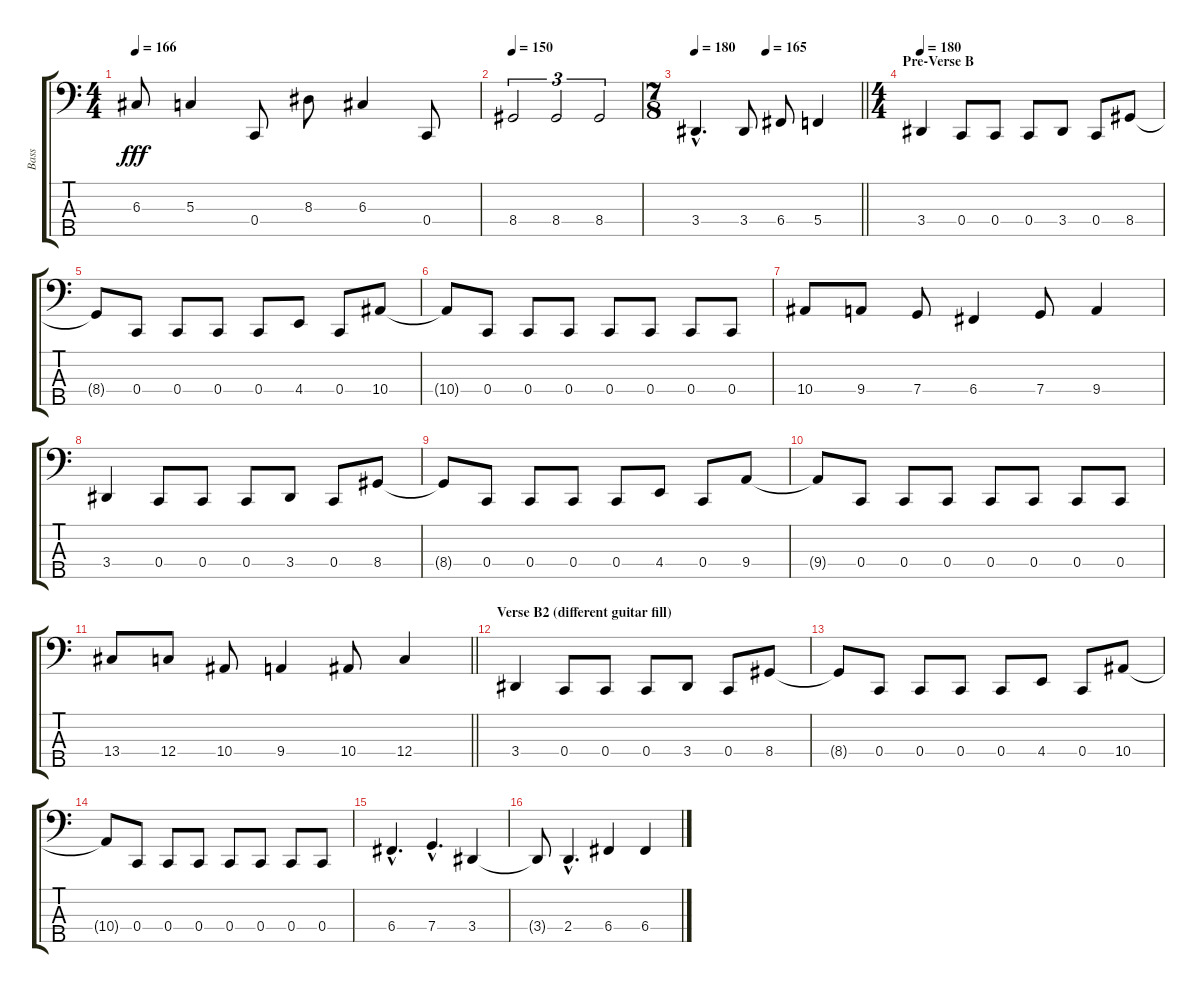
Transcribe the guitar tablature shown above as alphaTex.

\track ("Bass" "Bass") {instrument electricbassfinger}
\staff {score tabs}
\tuning (F2 C2 G1 C1 G0) {hide}
\ts (4 4)
\tempo 166
\clef f4
\ks c
6.3.8{dy fff} 5.3.4 0.4.8 8.3.8 6.3.4 0.4.8 |
\tempo 150
8.4.2{tu (3 2)} 8.4.2{tu (3 2)} 8.4.2{tu (3 2)} |
\ts (7 8)
\tempo 180
\tempo (165 0.42857142857142855)
\barLineRight lightlight
3.4{hac}.4{d} 3.4.8 6.4.8 5.4.4 |
\ts (4 4)
\section ("" "Pre-Verse B")
\tempo 180
3.4.4 0.4.8 0.4.8 0.4.8 3.4.8 0.4.8 8.4.8 |
8.4{t}.8 0.4.8 0.4.8 0.4.8 0.4.8 4.4.8 0.4.8 10.4.8 |
10.4{t}.8 0.4.8 0.4.8 0.4.8 0.4.8 0.4.8 0.4.8 0.4.8 |
10.4.8 9.4.8 7.4.8 6.4.4 7.4.8 9.4.4 |
3.4.4 0.4.8 0.4.8 0.4.8 3.4.8 0.4.8 8.4.8 |
8.4{t}.8 0.4.8 0.4.8 0.4.8 0.4.8 4.4.8 0.4.8 9.4.8 |
9.4{t}.8 0.4.8 0.4.8 0.4.8 0.4.8 0.4.8 0.4.8 0.4.8 |
\barLineRight lightlight
13.4.8 12.4.8 10.4.8 9.4.4 10.4.8 12.4.4 |
\section ("" "Verse B2 (different guitar fill)")
3.4.4 0.4.8 0.4.8 0.4.8 3.4.8 0.4.8 8.4.8 |
8.4{t}.8 0.4.8 0.4.8 0.4.8 0.4.8 4.4.8 0.4.8 10.4.8 |
10.4{t}.8 0.4.8 0.4.8 0.4.8 0.4.8 0.4.8 0.4.8 0.4.8 |
6.4{hac}.4{d} 7.4{hac}.4{d} 3.4.4 |
3.4{t}.8 2.4{hac}.4{d} 6.4.4 6.4.4
